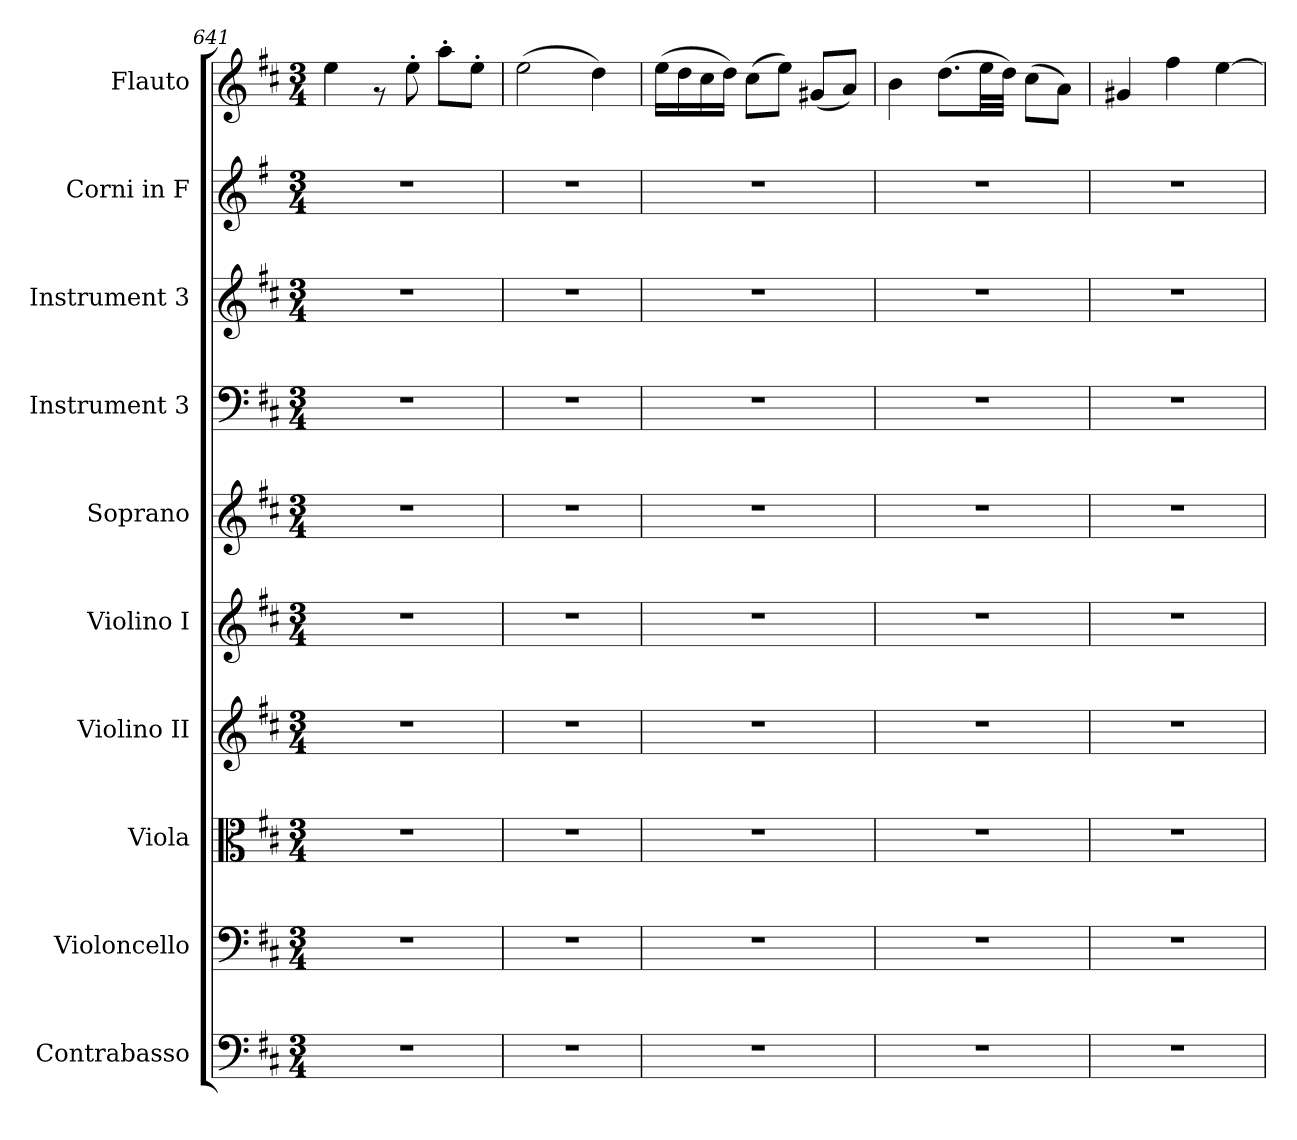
**kern	**kern	**kern	**kern	**kern	**kern	**kern	**kern	**kern	**kern
*part10	*part9	*part8	*part7	*part6	*part5	*part4	*part3	*part2	*part1
*staff10	*staff9	*staff8	*staff7	*staff6	*staff5	*staff4	*staff3	*staff2	*staff1
*I"Contrabasso	*I"Violoncello	*I"Viola	*I"Violino II	*I"Violino I	*I"Soprano	*I"Instrument 3	*I"Instrument 3	*I"Corni in F	*I"Flauto
*I'Cb.	*I'Vc.	*I'Vla.	*I'Vln. II	*I'Vln. I	*I'S	*	*	*I'Cor.	*I'Fl.
*clefF4	*clefF4	*clefC3	*clefG2	*clefG2	*clefG2	*clefF4	*clefG2	*clefG2	*clefG2
*ITrd1c2	*ITrd1c2	*ITrd1c2	*ITrd1c2	*ITrd1c2	*ITrd1c2	*ITrd1c2	*ITrd1c2	*ITrd4c7	*ITrd1c2
*k[]	*k[]	*k[]	*k[]	*k[]	*k[]	*k[]	*k[]	*k[]	*k[]
*C:	*C:	*C:	*C:	*C:	*C:	*C:	*C:	*C:	*C:
*M3/4	*M3/4	*M3/4	*M3/4	*M3/4	*M3/4	*M3/4	*M3/4	*M3/4	*M3/4
=641	=641	=641	=641	=641	=641	=641	=641	=641	=641
2.r	2.r	2.r	2.r	2.r	2.r	2.r	2.r	2.r	4dd\
.	.	.	.	.	.	.	.	.	8rf
.	.	.	.	.	.	.	.	.	8dd'>\
.	.	.	.	.	.	.	.	.	8gg'>\L
.	.	.	.	.	.	.	.	.	8dd'>\J
=642	=642	=642	=642	=642	=642	=642	=642	=642	=642
2.r	2.r	2.r	2.r	2.r	2.r	2.r	2.r	2.r	(>2dd\
.	.	.	.	.	.	.	.	.	4cc\)
=643	=643	=643	=643	=643	=643	=643	=643	=643	=643
2.r	2.r	2.r	2.r	2.r	2.r	2.r	2.r	2.r	(>16dd\L
.	.	.	.	.	.	.	.	.	16cc\
.	.	.	.	.	.	.	.	.	16b\
.	.	.	.	.	.	.	.	.	16cc\J)
.	.	.	.	.	.	.	.	.	(>8b\L
.	.	.	.	.	.	.	.	.	8dd\J)
.	.	.	.	.	.	.	.	.	(<8f#X/L
.	.	.	.	.	.	.	.	.	8g/J)
!!LO:PB:g=z
=644	=644	=644	=644	=644	=644	=644	=644	=644	=644
2.r	2.r	2.r	2.r	2.r	2.r	2.r	2.r	2.r	4a\
.	.	.	.	.	.	.	.	.	(>8.cc\L
.	.	.	.	.	.	.	.	.	32dd\
.	.	.	.	.	.	.	.	.	32cc\J)
.	.	.	.	.	.	.	.	.	(>8b\L
.	.	.	.	.	.	.	.	.	8g\J)
=645	=645	=645	=645	=645	=645	=645	=645	=645	=645
2.r	2.r	2.r	2.r	2.r	2.r	2.r	2.r	2.r	4f#X/
.	.	.	.	.	.	.	.	.	4ee\
.	.	.	.	.	.	.	.	.	[>4dd\
=	=	=	=	=	=	=	=	=	=
*-	*-	*-	*-	*-	*-	*-	*-	*-	*-
